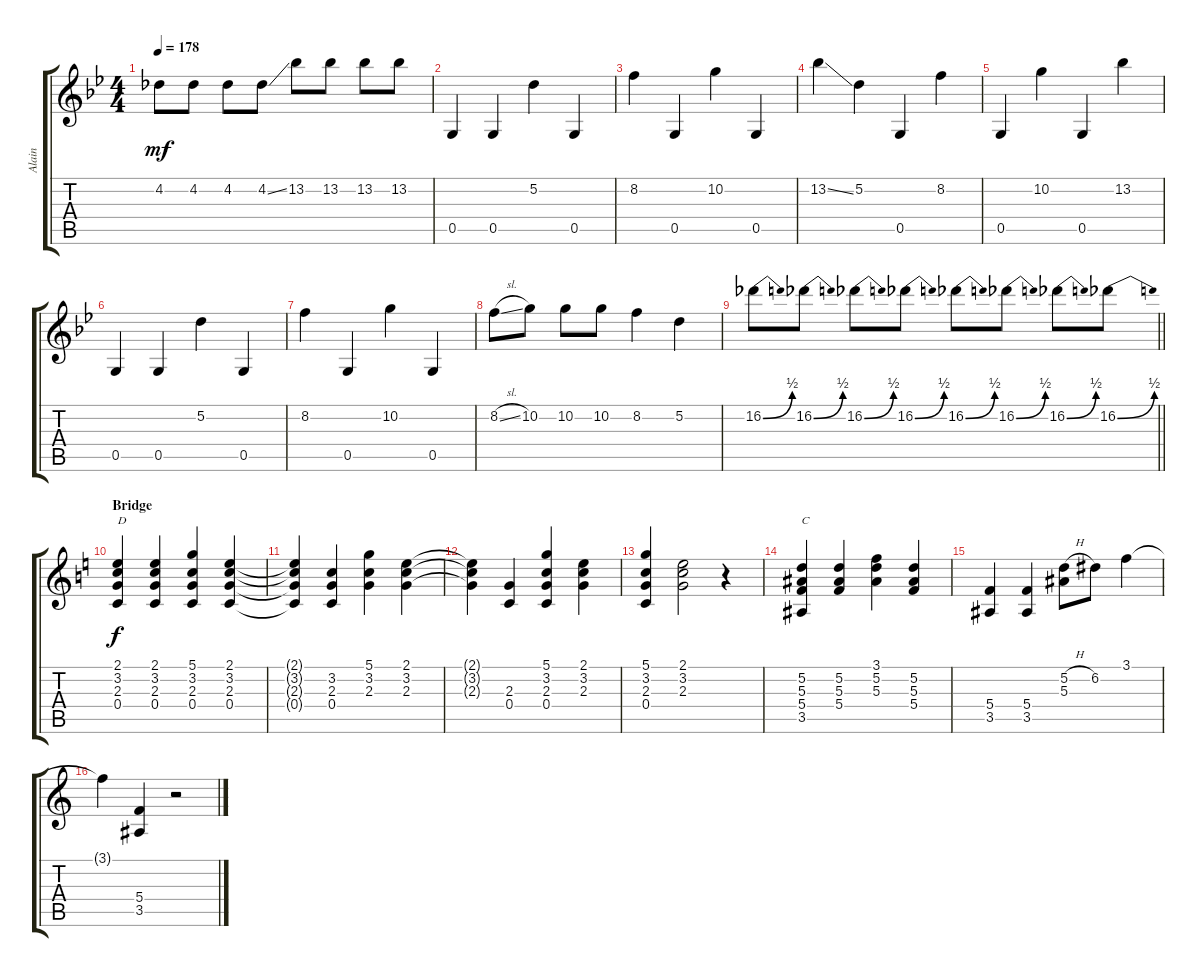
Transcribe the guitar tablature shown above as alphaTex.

\track ("Alain" "Alain") {instrument overdrivenguitar}
\staff {score tabs}
\tuning (D4 A3 F3 C3 G2 D2) {hide}
\ts (4 4)
\tempo 178
\clef g2
\ks gminor
4.2.8{dy mf} 4.2.8 4.2.8 4.2{ss}.8 13.2.8 13.2.8 13.2.8 13.2.8 |
0.5.4 0.5.4 5.2.4 0.5.4 |
8.2.4 0.5.4 10.2.4 0.5.4 |
13.2{ss}.4 5.2.4 0.5.4 8.2.4 |
0.5.4 10.2.4 0.5.4 13.2.4 |
0.5.4 0.5.4 5.2.4 0.5.4 |
8.2.4 0.5.4 10.2.4 0.5.4 |
8.2{sl}.8 10.2.8 10.2.8 10.2.8 8.2.4 5.2.4 |
\barLineRight lightlight
16.2{be (bend 0 0 60 2)}.8 16.2{be (bend 0 0 60 2)}.8 16.2{be (bend 0 0 60 2)}.8 16.2{be (bend 0 0 60 2)}.8 16.2{be (bend 0 0 60 2)}.8 16.2{be (bend 0 0 60 2)}.8 16.2{be (bend 0 0 60 2)}.8 16.2{be (bend 0 0 60 2)}.8 |
\section ("" "Bridge")
\ks c
(2.1 3.2 2.3 0.4).4{txt "D" dy f instrument acousticguitarsteel} (2.1 3.2 2.3 0.4).4 (5.1 3.2 2.3 0.4).4 (2.1 3.2 2.3 0.4).4 |
(2.1{t} 3.2{t} 2.3{t} 0.4{t}).4 (3.2 2.3 0.4).4 (5.1 3.2 2.3).4 (2.1 3.2 2.3).4 |
(2.1{t} 3.2{t} 2.3{t}).4 (2.3 0.4).4 (5.1 3.2 2.3 0.4).4 (2.1 3.2 2.3).4 |
(5.1 3.2 2.3 0.4).4 (2.1 3.2 2.3).2 r.4 |
(5.2 5.3 5.4 3.5).4{txt "C"} (5.2 5.3 5.4).4 (3.1 5.2 5.3).4 (5.2 5.3 5.4).4 |
(5.4 3.5).4 (5.4 3.5).4 (5.2{h} 5.3).8 6.2.8 3.1.4 |
3.1{t}.4 (5.4 3.5).4 r.2
